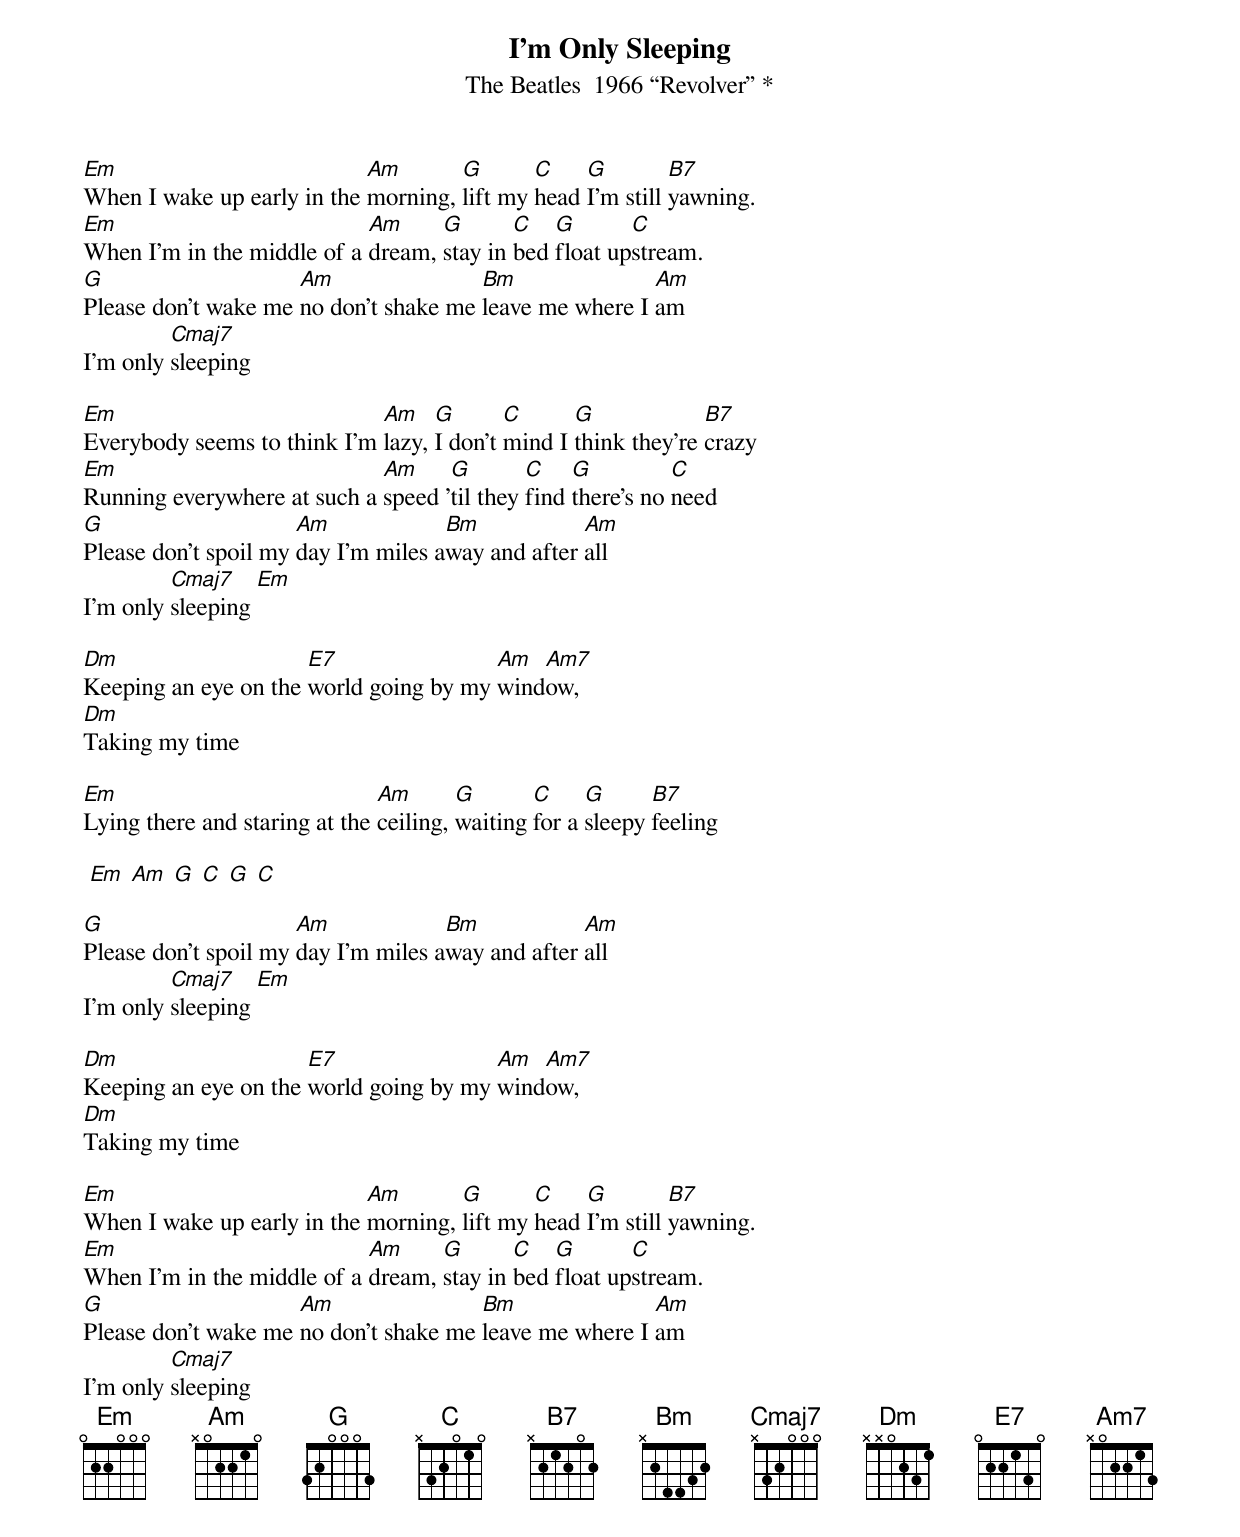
{title: I’m Only Sleeping }
{subtitle: The Beatles  1966 “Revolver” *}

[Em]When I wake up early in the [Am]morning, [G]lift my [C]head [G]I'm still [B7]yawning.
[Em]When I'm in the middle of a [Am]dream, [G]stay in [C]bed [G]float up[C]stream.
[G]Please don't wake me [Am]no don't shake me [Bm]leave me where I [Am]am
I'm only [Cmaj7]sleeping

[Em]Everybody seems to think I'm [Am]lazy, [G]I don't [C]mind I [G]think they're [B7]crazy
[Em]Running everywhere at such a [Am]speed '[G]til they [C]find [G]there's no [C]need
[G]Please don't spoil my [Am]day I'm miles a[Bm]way and after [Am]all
I'm only [Cmaj7]sleeping [Em]

[Dm]Keeping an eye on the [E7]world going by my [Am]wind[Am7]ow,
[Dm]Taking my time

[Em]Lying there and staring at the [Am]ceiling, [G]waiting [C]for a [G]sleepy [B7]feeling

 [Em] [Am] [G] [C] [G] [C]

[G]Please don't spoil my [Am]day I'm miles a[Bm]way and after [Am]all
I'm only [Cmaj7]sleeping [Em]

[Dm]Keeping an eye on the [E7]world going by my [Am]wind[Am7]ow,
[Dm]Taking my time

[Em]When I wake up early in the [Am]morning, [G]lift my [C]head [G]I'm still [B7]yawning.
[Em]When I'm in the middle of a [Am]dream, [G]stay in [C]bed [G]float up[C]stream.
[G]Please don't wake me [Am]no don't shake me [Bm]leave me where I [Am]am
I'm only [Cmaj7]sleeping
